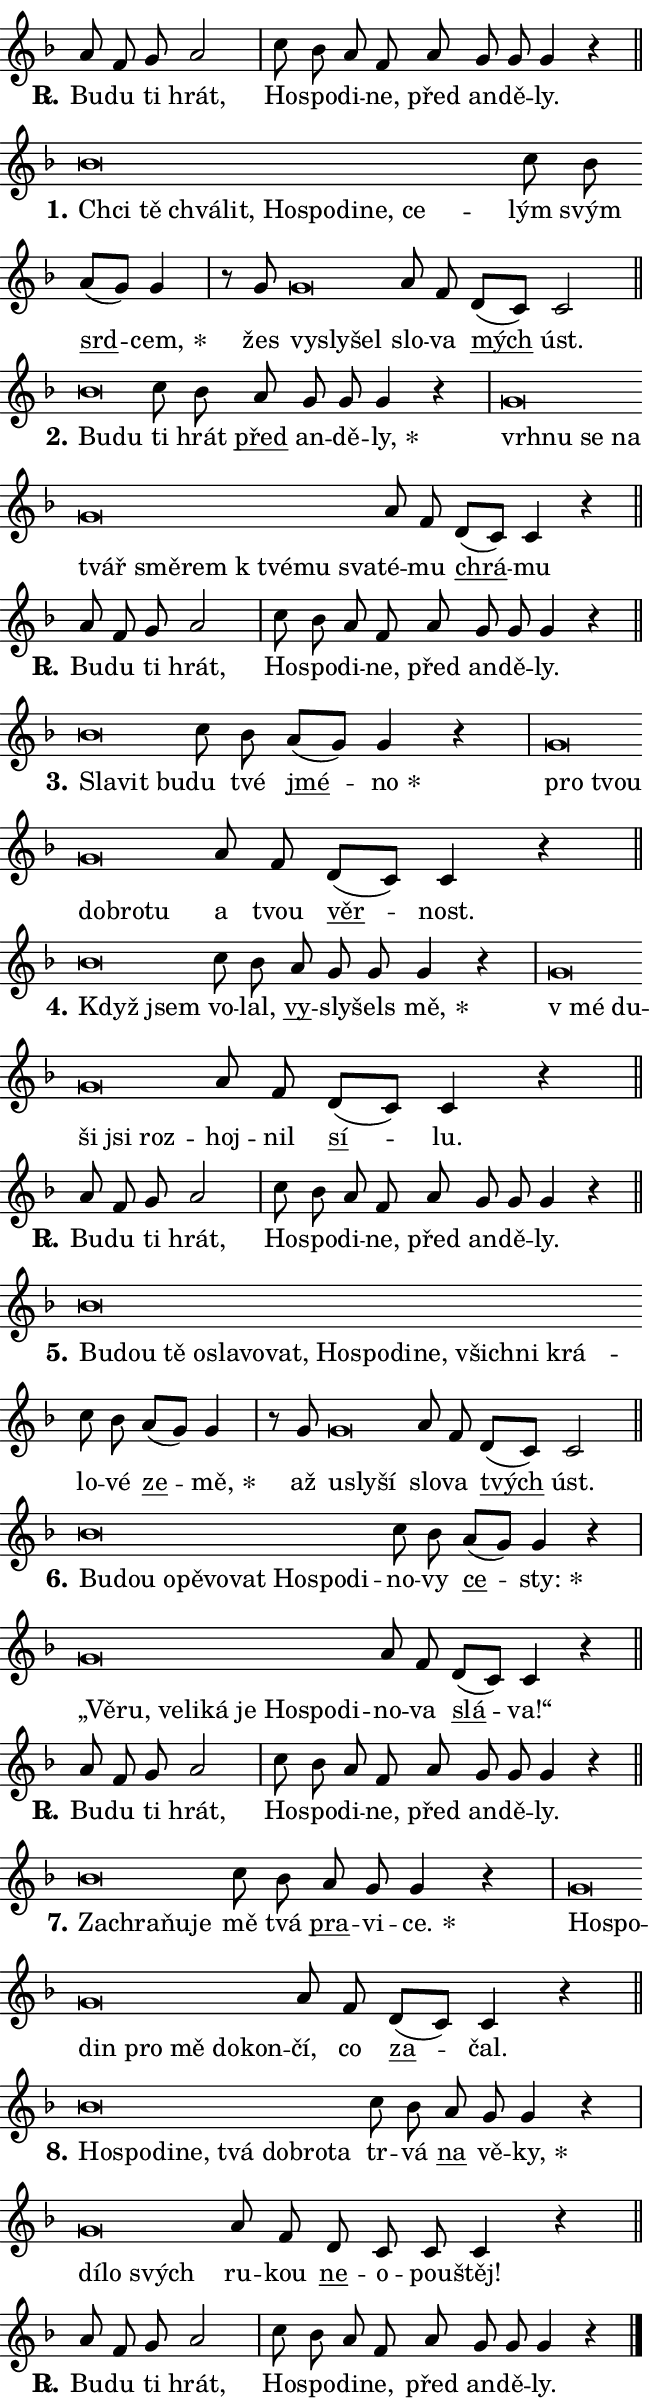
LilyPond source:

\version "2.24.0"
\header { tagline = "" }
\paper {
  indent = 0\cm
  top-margin = 0\cm
  right-margin = 0.13\cm % to fit lyric hyphens
  bottom-margin = 0\cm
  left-margin = 0\cm
  paper-width = 11\cm
  page-breaking = #ly:one-page-breaking
  system-system-spacing.basic-distance = #11
  score-system-spacing.basic-distance = #11
  ragged-last = ##f
}


%% Author: Thomas Morley
%% https://lists.gnu.org/archive/html/lilypond-user/2020-05/msg00002.html
#(define (line-position grob)
"Returns position of @var[grob} in current system:
   @code{'start}, if at first time-step
   @code{'end}, if at last time-step
   @code{'middle} otherwise
"
  (let* ((col (ly:item-get-column grob))
         (ln (ly:grob-object col 'left-neighbor))
         (rn (ly:grob-object col 'right-neighbor))
         (col-to-check-left (if (ly:grob? ln) ln col))
         (col-to-check-right (if (ly:grob? rn) rn col))
         (break-dir-left
           (and
             (ly:grob-property col-to-check-left 'non-musical #f)
             (ly:item-break-dir col-to-check-left)))
         (break-dir-right
           (and
             (ly:grob-property col-to-check-right 'non-musical #f)
             (ly:item-break-dir col-to-check-right))))
        (cond ((eqv? 1 break-dir-left) 'start)
              ((eqv? -1 break-dir-right) 'end)
              (else 'middle))))

#(define (tranparent-at-line-position vctor)
  (lambda (grob)
  "Relying on @code{line-position} select the relevant enry from @var{vctor}.
Used to determine transparency,"
    (case (line-position grob)
      ((end) (not (vector-ref vctor 0)))
      ((middle) (not (vector-ref vctor 1)))
      ((start) (not (vector-ref vctor 2))))))

noteHeadBreakVisibility =
#(define-music-function (break-visibility)(vector?)
"Makes @code{NoteHead}s transparent relying on @var{break-visibility}"
#{
  \override NoteHead.transparent =
    #(tranparent-at-line-position break-visibility)
#})

#(define delete-ledgers-for-transparent-note-heads
  (lambda (grob)
    "Reads whether a @code{NoteHead} is transparent.
If so this @code{NoteHead} is removed from @code{'note-heads} from
@var{grob}, which is supposed to be @code{LedgerLineSpanner}.
As a result ledgers are not printed for this @code{NoteHead}"
    (let* ((nhds-array (ly:grob-object grob 'note-heads))
           (nhds-list
             (if (ly:grob-array? nhds-array)
                 (ly:grob-array->list nhds-array)
                 '()))
           ;; Relies on the transparent-property being done before
           ;; Staff.LedgerLineSpanner.after-line-breaking is executed.
           ;; This is fragile ...
           (to-keep
             (remove
               (lambda (nhd)
                 (ly:grob-property nhd 'transparent #f))
               nhds-list)))
      ;; TODO find a better method to iterate over grob-arrays, similiar
      ;; to filter/remove etc for lists
      ;; For now rebuilt from scratch
      (set! (ly:grob-object grob 'note-heads)  '())
      (for-each
        (lambda (nhd)
          (ly:pointer-group-interface::add-grob grob 'note-heads nhd))
        to-keep))))

squashNotes = {
  \override NoteHead.X-extent = #'(-0.2 . 0.2)
  \override NoteHead.Y-extent = #'(-0.75 . 0)
  \override NoteHead.stencil =
    #(lambda (grob)
       (let ((pos (ly:grob-property grob 'staff-position)))
         (begin
           (if (< pos -7) (display "ERROR: Lower brevis then expected\n") (display ""))
           (if (<= pos -6) ly:text-interface::print ly:note-head::print))))
}
unSquashNotes = {
  \revert NoteHead.X-extent
  \revert NoteHead.Y-extent
  \revert NoteHead.stencil
}

hideNotes = \noteHeadBreakVisibility #begin-of-line-visible
unHideNotes = \noteHeadBreakVisibility #all-visible

% work-around for resetting accidentals
% https://lilypond.org/doc/v2.23/Documentation/notation/displaying-rhythms#unmetered-music
cadenzaMeasure = {
  \cadenzaOff
  \partial 1024 s1024
  \cadenzaOn
}

#(define-markup-command (accent layout props text) (markup?)
  "Underline accented syllable"
  (interpret-markup layout props
    #{\markup \override #'(offset . 4.3) \underline { #text }#}))

responsum = \markup \concat {
  "R" \hspace #-1.05 \path #0.1 #'((moveto 0 0.07) (lineto 0.9 0.8)) \hspace #0.05 "."
}

spaceSize = #0.6828661417322834 % exact space size for TeX Gyre Schola

\layout {
  \context {
    \Staff
    \remove "Time_signature_engraver"
    \override LedgerLineSpanner.after-line-breaking = #delete-ledgers-for-transparent-note-heads
  }
  \context {
    \Lyrics {
      \override LyricSpace.minimum-distance = \spaceSize
      \override LyricText.font-name = #"TeX Gyre Schola"
      \override LyricText.font-size = 1
      \override StanzaNumber.font-name = #"TeX Gyre Schola Bold"
      \override StanzaNumber.font-size = 1
    }
  }
  \context {
    \Score 
    \override NoteHead.text =
      #(lambda (grob) 
        (let ((pos (ly:grob-property grob 'staff-position)))
          #{\markup {
            \combine
              \halign #-0.55 \raise #(if (= pos -6) 0 0.5) \override #'(thickness . 2) \draw-line #'(3.2 . 0)
              \musicglyph "noteheads.sM1"
          }#}))
  }
}

% magnetic-lyrics.ily
%
%   written by
%     Jean Abou Samra <jean@abou-samra.fr>
%     Werner Lemberg <wl@gnu.org>
%
%   adapted by
%     Jiri Hon <jiri.hon@gmail.com>
%
% Version 2022-Apr-15

% https://www.mail-archive.com/lilypond-user@gnu.org/msg149350.html

#(define (Left_hyphen_pointer_engraver context)
   "Collect syllable-hyphen-syllable occurrences in lyrics and store
them in properties.  This engraver only looks to the left.  For
example, if the lyrics input is @code{foo -- bar}, it does the
following.

@itemize @bullet
@item
Set the @code{text} property of the @code{LyricHyphen} grob between
@q{foo} and @q{bar} to @code{foo}.

@item
Set the @code{left-hyphen} property of the @code{LyricText} grob with
text @q{foo} to the @code{LyricHyphen} grob between @q{foo} and
@q{bar}.
@end itemize

Use this auxiliary engraver in combination with the
@code{lyric-@/text::@/apply-@/magnetic-@/offset!} hook."
   (let ((hyphen #f)
         (text #f))
     (make-engraver
      (acknowledgers
       ((lyric-syllable-interface engraver grob source-engraver)
        (set! text grob)))
      (end-acknowledgers
       ((lyric-hyphen-interface engraver grob source-engraver)
        ;(when (not (grob::has-interface grob 'lyric-space-interface))
          (set! hyphen grob)));)
      ((stop-translation-timestep engraver)
       (when (and text hyphen)
         (ly:grob-set-object! text 'left-hyphen hyphen))
       (set! text #f)
       (set! hyphen #f)))))

#(define (lyric-text::apply-magnetic-offset! grob)
   "If the space between two syllables is less than the value in
property @code{LyricText@/.details@/.squash-threshold}, move the right
syllable to the left so that it gets concatenated with the left
syllable.

Use this function as a hook for
@code{LyricText@/.after-@/line-@/breaking} if the
@code{Left_@/hyphen_@/pointer_@/engraver} is active."
   (let ((hyphen (ly:grob-object grob 'left-hyphen #f)))
     (when hyphen
       (let ((left-text (ly:spanner-bound hyphen LEFT)))
         (when (grob::has-interface left-text 'lyric-syllable-interface)
           (let* ((common (ly:grob-common-refpoint grob left-text X))
                  (this-x-ext (ly:grob-extent grob common X))
                  (left-x-ext
                   (begin
                     ;; Trigger magnetism for left-text.
                     (ly:grob-property left-text 'after-line-breaking)
                     (ly:grob-extent left-text common X)))
                  ;; `delta` is the gap width between two syllables.
                  (delta (- (interval-start this-x-ext)
                            (interval-end left-x-ext)))
                  (details (ly:grob-property grob 'details))
                  (threshold (assoc-get 'squash-threshold details 0.2)))
             (when (< delta threshold)
               (let* (;; We have to manipulate the input text so that
                      ;; ligatures crossing syllable boundaries are not
                      ;; disabled.  For languages based on the Latin
                      ;; script this is essentially a beautification.
                      ;; However, for non-Western scripts it can be a
                      ;; necessity.
                      (lt (ly:grob-property left-text 'text))
                      (rt (ly:grob-property grob 'text))
                      (is-space (grob::has-interface hyphen 'lyric-space-interface))
                      (space (if is-space " " ""))
                      (extra-delta (if is-space spaceSize 0))
                      ;; Append new syllable.
                      (ltrt-space (if (and (string? lt) (string? rt))
                                (string-append lt space rt)
                                (make-concat-markup (list lt space rt))))
                      ;; Right-align `ltrt` to the right side.
                      (ltrt-space-markup (grob-interpret-markup
                               grob
                               (make-translate-markup
                                (cons (interval-length this-x-ext) 0)
                                (make-right-align-markup ltrt-space)))))
                 (begin
                   ;; Don't print `left-text`.
                   (ly:grob-set-property! left-text 'stencil #f)
                   ;; Set text and stencil (which holds all collected
                   ;; syllables so far) and shift it to the left.
                   (ly:grob-set-property! grob 'text ltrt-space)
                   (ly:grob-set-property! grob 'stencil ltrt-space-markup)
                   (ly:grob-translate-axis! grob (- (- delta extra-delta)) X))))))))))


#(define (lyric-hyphen::displace-bounds-first grob)
   ;; Make very sure this callback isn't triggered too early.
   (let ((left (ly:spanner-bound grob LEFT))
         (right (ly:spanner-bound grob RIGHT)))
     (ly:grob-property left 'after-line-breaking)
     (ly:grob-property right 'after-line-breaking)
     (ly:lyric-hyphen::print grob)))

squashThreshold = #0.4

\layout {
  \context {
    \Lyrics
    \consists #Left_hyphen_pointer_engraver
    \override LyricText.after-line-breaking =
      #lyric-text::apply-magnetic-offset!
    \override LyricHyphen.stencil = #lyric-hyphen::displace-bounds-first
    \override LyricText.details.squash-threshold = \squashThreshold
    \override LyricHyphen.minimum-distance = 0
    \override LyricHyphen.minimum-length = \squashThreshold
  }
}

squashText = \override LyricText.details.squash-threshold = 9999
unSquashText = \override LyricText.details.squash-threshold = \squashThreshold

leftText = \override LyricText.self-alignment-X = #LEFT
unLeftText = \revert LyricText.self-alignment-X

starOffset = #(lambda (grob) 
                (let ((x_offset (ly:self-alignment-interface::aligned-on-x-parent grob)))
                  (if (= x_offset 0) 0 (+ x_offset 1.2))))

star = #(define-music-function (syllable)(string?)
"Append star separator at the end of a syllable"
#{
  \once \override LyricText.X-offset = #starOffset
  \lyricmode { \markup {
    #syllable
    \override #'((font-name . "TeX Gyre Schola Bold")) \hspace #0.2 \lower #0.65 \larger "*"
  } }
#})

starAccent = #(define-music-function (syllable)(string?)
"Append star separator at the end of a syllable and make accent"
#{
  \once \override LyricText.X-offset = #starOffset
  \lyricmode { \markup {
    \accent #syllable
    \override #'((font-name . "TeX Gyre Schola Bold")) \hspace #0.2 \lower #0.65 \larger "*"
  } }
#})

breath = #(define-music-function (syllable)(string?)
"Append breathing indicator at the end of a syllable"
#{
  \lyricmode { \markup { #syllable "+" } }
#})

optionalBreath = #(define-music-function (syllable)(string?)
"Append optional breathing indicator at the end of a syllable"
#{
  \lyricmode { \markup { #syllable "(+)" } }
#})


\score {
    <<
        \new Voice = "melody" { \cadenzaOn \key f \major \relative { a'8 f g a2 \cadenzaMeasure \bar "|" c8 bes \bar "" a f \bar "" a g g g4 r \cadenzaMeasure \bar "||" \break } }
        \new Lyrics \lyricsto "melody" { \lyricmode { \set stanza = \responsum
Bu -- du ti hrát, Ho -- spo -- di -- ne, před an -- dě -- ly. } }
    >>
    \layout {}
}

\score {
    <<
        \new Voice = "melody" { \cadenzaOn \key f \major \relative { \squashNotes bes'\breve*1/16 \hideNotes \breve*1/16 \bar "" \breve*1/16 \bar "" \breve*1/16 \bar "" \breve*1/16 \bar "" \breve*1/16 \bar "" \breve*1/16 \bar "" \breve*1/16 \breve*1/16 \bar "" \unHideNotes \unSquashNotes c8 bes \bar "" a[( g)] g4 \cadenzaMeasure \bar "|" r8 g \squashNotes g\breve*1/16 \hideNotes \breve*1/16 \breve*1/16 \bar "" \unHideNotes \unSquashNotes a8 f \bar "" d[( c)] c2 \cadenzaMeasure \bar "||" \break } }
        \new Lyrics \lyricsto "melody" { \lyricmode { \set stanza = "1."
\leftText Chci \squashText tě chvá -- lit, Ho -- spo -- di -- ne, ce -- \unLeftText \unSquashText lým svým \markup \accent srd -- \star cem, žes \leftText vy -- \squashText sly -- šel \unLeftText \unSquashText slo -- va \markup \accent mých úst. } }
    >>
    \layout {}
}

\score {
    <<
        \new Voice = "melody" { \cadenzaOn \key f \major \relative { \squashNotes bes'\breve*1/16 \hideNotes \breve*1/16 \bar "" \unHideNotes \unSquashNotes c8 bes \bar "" a g g g4 r \cadenzaMeasure \bar "|" \squashNotes g\breve*1/16 \hideNotes \breve*1/16 \bar "" \breve*1/16 \bar "" \breve*1/16 \bar "" \breve*1/16 \bar "" \breve*1/16 \bar "" \breve*1/16 \bar "" \breve*1/16 \bar "" \breve*1/16 \breve*1/16 \bar "" \unHideNotes \unSquashNotes a8 f \bar "" d[( c)] c4 r \cadenzaMeasure \bar "||" \break } }
        \new Lyrics \lyricsto "melody" { \lyricmode { \set stanza = "2."
\leftText Bu -- \squashText du \unLeftText \unSquashText ti hrát \markup \accent před an -- dě -- \star ly, \leftText vrh -- \squashText nu se na tvář smě -- rem "k tvé" -- mu sva -- \unLeftText \unSquashText té -- mu \markup \accent chrá -- mu } }
    >>
    \layout {}
}

\score {
    <<
        \new Voice = "melody" { \cadenzaOn \key f \major \relative { a'8 f g a2 \cadenzaMeasure \bar "|" c8 bes \bar "" a f \bar "" a g g g4 r \cadenzaMeasure \bar "||" \break } }
        \new Lyrics \lyricsto "melody" { \lyricmode { \set stanza = \responsum
Bu -- du ti hrát, Ho -- spo -- di -- ne, před an -- dě -- ly. } }
    >>
    \layout {}
}

\score {
    <<
        \new Voice = "melody" { \cadenzaOn \key f \major \relative { \squashNotes bes'\breve*1/16 \hideNotes \breve*1/16 \breve*1/16 \bar "" \unHideNotes \unSquashNotes c8 bes \bar "" a[( g)] g4 r \cadenzaMeasure \bar "|" \squashNotes g\breve*1/16 \hideNotes \breve*1/16 \bar "" \breve*1/16 \bar "" \breve*1/16 \breve*1/16 \bar "" \unHideNotes \unSquashNotes a8 f \bar "" d[( c)] c4 r \cadenzaMeasure \bar "||" \break } }
        \new Lyrics \lyricsto "melody" { \lyricmode { \set stanza = "3."
\leftText Sla -- \squashText vit bu -- \unLeftText \unSquashText du tvé \markup \accent jmé -- \star no \leftText pro \squashText tvou dob -- ro -- tu \unLeftText \unSquashText a tvou \markup \accent věr -- nost. } }
    >>
    \layout {}
}

\score {
    <<
        \new Voice = "melody" { \cadenzaOn \key f \major \relative { \squashNotes bes'\breve*1/16 \hideNotes \breve*1/16 \bar "" \unHideNotes \unSquashNotes c8 bes \bar "" a g g g4 r \cadenzaMeasure \bar "|" \squashNotes g\breve*1/16 \hideNotes \breve*1/16 \bar "" \breve*1/16 \bar "" \breve*1/16 \breve*1/16 \bar "" \unHideNotes \unSquashNotes a8 f \bar "" d[( c)] c4 r \cadenzaMeasure \bar "||" \break } }
        \new Lyrics \lyricsto "melody" { \lyricmode { \set stanza = "4."
\leftText Když \squashText jsem \unLeftText \unSquashText vo -- lal, \markup \accent vy -- sly -- šels \star mě, \leftText "v mé" \squashText du -- ši jsi roz -- \unLeftText \unSquashText hoj -- nil \markup \accent sí -- lu. } }
    >>
    \layout {}
}

\score {
    <<
        \new Voice = "melody" { \cadenzaOn \key f \major \relative { a'8 f g a2 \cadenzaMeasure \bar "|" c8 bes \bar "" a f \bar "" a g g g4 r \cadenzaMeasure \bar "||" \break } }
        \new Lyrics \lyricsto "melody" { \lyricmode { \set stanza = \responsum
Bu -- du ti hrát, Ho -- spo -- di -- ne, před an -- dě -- ly. } }
    >>
    \layout {}
}

\score {
    <<
        \new Voice = "melody" { \cadenzaOn \key f \major \relative { \squashNotes bes'\breve*1/16 \hideNotes \breve*1/16 \bar "" \breve*1/16 \bar "" \breve*1/16 \bar "" \breve*1/16 \bar "" \breve*1/16 \bar "" \breve*1/16 \bar "" \breve*1/16 \bar "" \breve*1/16 \bar "" \breve*1/16 \bar "" \breve*1/16 \bar "" \breve*1/16 \bar "" \breve*1/16 \breve*1/16 \bar "" \unHideNotes \unSquashNotes c8 bes \bar "" a[( g)] g4 \cadenzaMeasure \bar "|" r8 g \squashNotes g\breve*1/16 \hideNotes \breve*1/16 \breve*1/16 \bar "" \unHideNotes \unSquashNotes a8 f \bar "" d[( c)] c2 \cadenzaMeasure \bar "||" \break } }
        \new Lyrics \lyricsto "melody" { \lyricmode { \set stanza = "5."
\leftText Bu -- \squashText dou tě o -- sla -- vo -- vat, Ho -- spo -- di -- ne, všich -- ni krá -- \unLeftText \unSquashText lo -- vé \markup \accent ze -- \star mě, až \leftText u -- \squashText sly -- ší \unLeftText \unSquashText slo -- va \markup \accent tvých úst. } }
    >>
    \layout {}
}

\score {
    <<
        \new Voice = "melody" { \cadenzaOn \key f \major \relative { \squashNotes bes'\breve*1/16 \hideNotes \breve*1/16 \bar "" \breve*1/16 \bar "" \breve*1/16 \bar "" \breve*1/16 \bar "" \breve*1/16 \bar "" \breve*1/16 \bar "" \breve*1/16 \breve*1/16 \bar "" \unHideNotes \unSquashNotes c8 bes \bar "" a[( g)] g4 r \cadenzaMeasure \bar "|" \squashNotes g\breve*1/16 \hideNotes \breve*1/16 \bar "" \breve*1/16 \bar "" \breve*1/16 \bar "" \breve*1/16 \bar "" \breve*1/16 \bar "" \breve*1/16 \bar "" \breve*1/16 \breve*1/16 \bar "" \unHideNotes \unSquashNotes a8 f \bar "" d[( c)] c4 r \cadenzaMeasure \bar "||" \break } }
        \new Lyrics \lyricsto "melody" { \lyricmode { \set stanza = "6."
\leftText Bu -- \squashText dou o -- pě -- vo -- vat Ho -- spo -- di -- \unLeftText \unSquashText no -- vy \markup \accent ce -- \star sty: \leftText „Vě -- \squashText ru, ve -- li -- ká je Ho -- spo -- di -- \unLeftText \unSquashText no -- va \markup \accent slá -- va!“ } }
    >>
    \layout {}
}

\score {
    <<
        \new Voice = "melody" { \cadenzaOn \key f \major \relative { a'8 f g a2 \cadenzaMeasure \bar "|" c8 bes \bar "" a f \bar "" a g g g4 r \cadenzaMeasure \bar "||" \break } }
        \new Lyrics \lyricsto "melody" { \lyricmode { \set stanza = \responsum
Bu -- du ti hrát, Ho -- spo -- di -- ne, před an -- dě -- ly. } }
    >>
    \layout {}
}

\score {
    <<
        \new Voice = "melody" { \cadenzaOn \key f \major \relative { \squashNotes bes'\breve*1/16 \hideNotes \breve*1/16 \bar "" \breve*1/16 \breve*1/16 \bar "" \unHideNotes \unSquashNotes c8 bes \bar "" a g g4 r \cadenzaMeasure \bar "|" \squashNotes g\breve*1/16 \hideNotes \breve*1/16 \bar "" \breve*1/16 \bar "" \breve*1/16 \bar "" \breve*1/16 \bar "" \breve*1/16 \breve*1/16 \bar "" \unHideNotes \unSquashNotes a8 f \bar "" d[( c)] c4 r \cadenzaMeasure \bar "||" \break } }
        \new Lyrics \lyricsto "melody" { \lyricmode { \set stanza = "7."
\leftText Za -- \squashText chra -- ňu -- je \unLeftText \unSquashText mě tvá \markup \accent pra -- vi -- \star ce. \leftText Ho -- \squashText spo -- din pro mě do -- kon -- \unLeftText \unSquashText čí, co \markup \accent za -- čal. } }
    >>
    \layout {}
}

\score {
    <<
        \new Voice = "melody" { \cadenzaOn \key f \major \relative { \squashNotes bes'\breve*1/16 \hideNotes \breve*1/16 \bar "" \breve*1/16 \bar "" \breve*1/16 \bar "" \breve*1/16 \bar "" \breve*1/16 \bar "" \breve*1/16 \breve*1/16 \bar "" \unHideNotes \unSquashNotes c8 bes \bar "" a g g4 r \cadenzaMeasure \bar "|" \squashNotes g\breve*1/16 \hideNotes \breve*1/16 \breve*1/16 \bar "" \unHideNotes \unSquashNotes a8 f \bar "" d c c c4 r \cadenzaMeasure \bar "||" \break } }
        \new Lyrics \lyricsto "melody" { \lyricmode { \set stanza = "8."
\leftText Ho -- \squashText spo -- di -- ne, tvá dob -- ro -- ta \unLeftText \unSquashText tr -- vá \markup \accent na vě -- \star ky, \leftText dí -- \squashText lo svých \unLeftText \unSquashText ru -- kou \markup \accent ne -- o -- pou -- štěj! } }
    >>
    \layout {}
}

\score {
    <<
        \new Voice = "melody" { \cadenzaOn \key f \major \relative { a'8 f g a2 \cadenzaMeasure \bar "|" c8 bes \bar "" a f \bar "" a g g g4 r \cadenzaMeasure \bar "||" \break } \bar "|." }
        \new Lyrics \lyricsto "melody" { \lyricmode { \set stanza = \responsum
Bu -- du ti hrát, Ho -- spo -- di -- ne, před an -- dě -- ly. } }
    >>
    \layout {}
}
